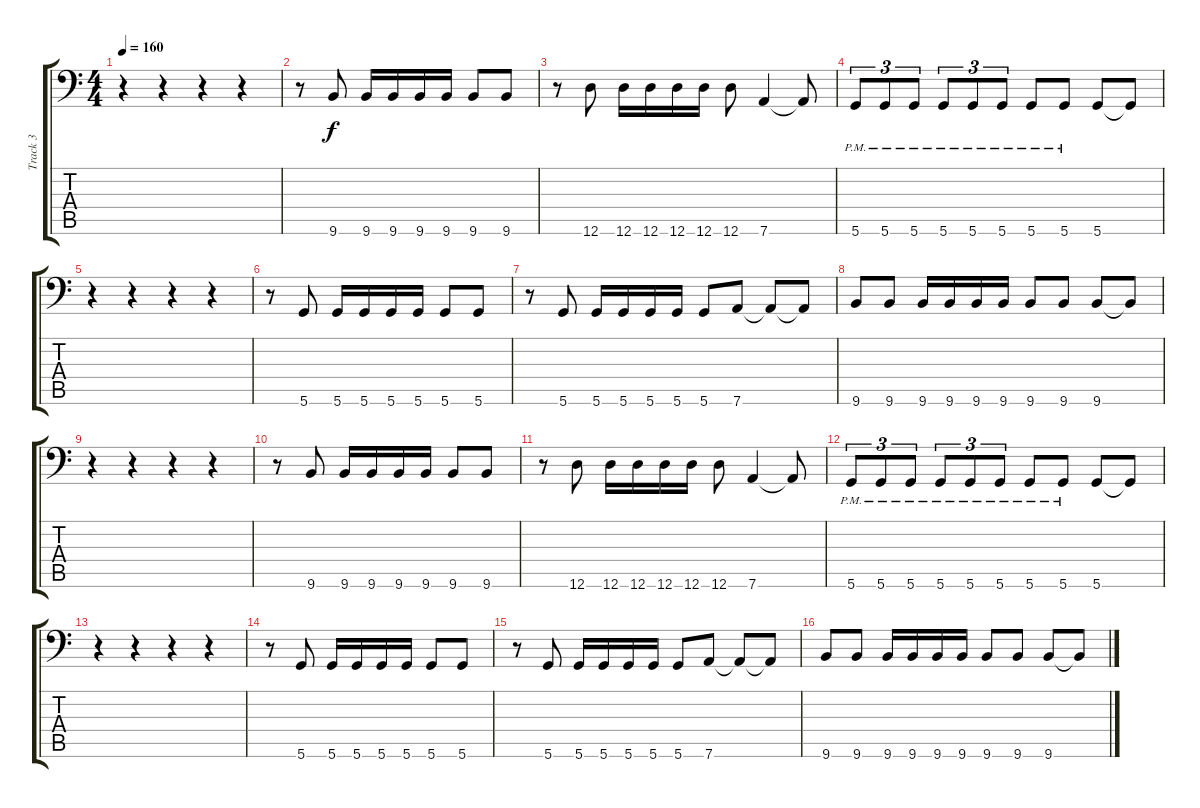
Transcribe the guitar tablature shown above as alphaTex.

\track ("Track 3" "Track 3") {instrument electricbassfinger}
\staff {score tabs}
\tuning (E3 B2 G2 D2 A1 D1) {hide}
\ts (4 4)
\tempo 160
\clef f4
\ks c
r.4{dy f} r.4 r.4 r.4 |
r.8 9.6.8 9.6.16 9.6.16 9.6.16 9.6.16 9.6.8 9.6.8 |
r.8 12.6.8 12.6.16 12.6.16 12.6.16 12.6.16 12.6.8 7.6.4 7.6{t}.8 |
5.6{pm}.8{tu (3 2)} 5.6{pm}.8{tu (3 2)} 5.6{pm}.8{tu (3 2)} 5.6{pm}.8{tu (3 2)} 5.6{pm}.8{tu (3 2)} 5.6{pm}.8{tu (3 2)} 5.6{pm}.8 5.6{pm}.8 5.6.8 5.6{t}.8 |
r.4 r.4 r.4 r.4 |
r.8 5.6.8 5.6.16 5.6.16 5.6.16 5.6.16 5.6.8 5.6.8 |
r.8 5.6.8 5.6.16 5.6.16 5.6.16 5.6.16 5.6.8 7.6.8 7.6{t}.8 7.6{t}.8 |
9.6.8 9.6.8 9.6.16 9.6.16 9.6.16 9.6.16 9.6.8 9.6.8 9.6.8 9.6{t}.8 |
r.4 r.4 r.4 r.4 |
r.8 9.6.8 9.6.16 9.6.16 9.6.16 9.6.16 9.6.8 9.6.8 |
r.8 12.6.8 12.6.16 12.6.16 12.6.16 12.6.16 12.6.8 7.6.4 7.6{t}.8 |
5.6{pm}.8{tu (3 2)} 5.6{pm}.8{tu (3 2)} 5.6{pm}.8{tu (3 2)} 5.6{pm}.8{tu (3 2)} 5.6{pm}.8{tu (3 2)} 5.6{pm}.8{tu (3 2)} 5.6{pm}.8 5.6{pm}.8 5.6.8 5.6{t}.8 |
r.4 r.4 r.4 r.4 |
r.8 5.6.8 5.6.16 5.6.16 5.6.16 5.6.16 5.6.8 5.6.8 |
r.8 5.6.8 5.6.16 5.6.16 5.6.16 5.6.16 5.6.8 7.6.8 7.6{t}.8 7.6{t}.8 |
9.6.8 9.6.8 9.6.16 9.6.16 9.6.16 9.6.16 9.6.8 9.6.8 9.6.8 9.6{t}.8
